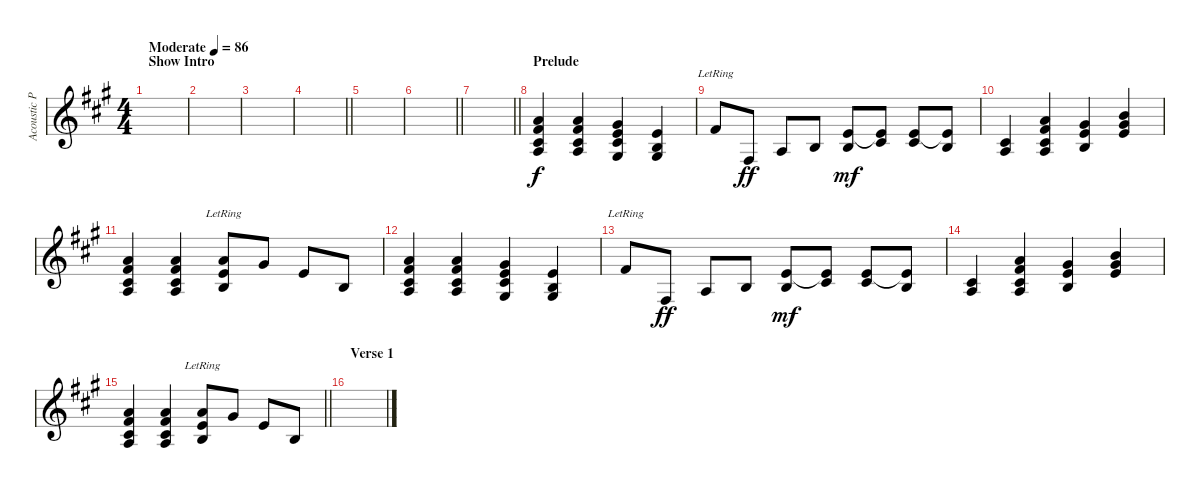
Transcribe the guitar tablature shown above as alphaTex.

\track ("Acoustic Piano (Staff 1)" "Acoustic P") {instrument acousticgrandpiano}
\staff {score}
\tuning (E4 B3 G3 D3 A2 E2 B1) {hide}
\ts (4 4)
\section ("" "Show Intro")
\tempo (86 "Moderate")
\clef g2
\ks a
|
|
|
\barLineRight lightlight
|
\section ("" "")
|
\barLineRight lightlight
|
\section ("" "")
\barLineRight lightlight
|
\section ("" "Prelude")
(5.1 7.2 6.3 7.4).4 (2.1 2.2 2.3 19.4).4 (4.1 5.2 6.3 6.4).4 (0.1 0.2 1.3).4 |
2.1{lr}.8 4.4.8{dy ff} 2.3.8 0.2.8 (0.1 0.2).8{dy mf} (0.1{t} 2.2).8 (0.1 2.2).8 (0.1{t} 0.2).8 |
(2.2 2.3).4 (2.1 2.2 2.3 19.4).4 (0.1 0.2 13.3).4 (4.1 5.2 16.3).4 |
(5.1 2.2 2.3 16.4).4 (5.1 2.2 2.3 16.4).4 (0.1{lr} 0.2{lr} 14.3{lr}).8 4.1.8 0.1.8 0.2.8 |
(5.1 7.2 6.3 7.4).4 (2.1 2.2 2.3 19.4).4 (4.1 5.2 6.3 6.4).4 (0.1 0.2 1.3).4 |
2.1{lr}.8 4.4.8{dy ff} 2.3.8 0.2.8 (0.1 0.2).8{dy mf} (0.1{t} 2.2).8 (0.1 2.2).8 (0.1{t} 0.2).8 |
(2.2 2.3).4 (2.1 2.2 2.3 19.4).4 (0.1 0.2 13.3).4 (4.1 5.2 16.3).4 |
\barLineRight lightlight
(5.1 2.2 2.3 16.4).4 (5.1 2.2 2.3 16.4).4 (0.1{lr} 0.2{lr} 14.3{lr}).8 4.1.8 0.1.8 0.2.8 |
\section ("" "Verse 1")
